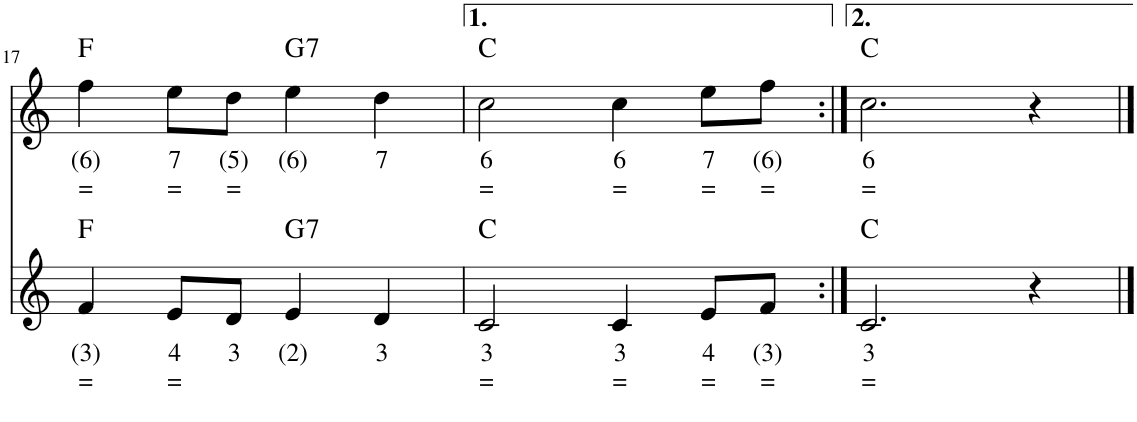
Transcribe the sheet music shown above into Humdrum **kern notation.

**kern	**text	**text	**kern	**text	**text	**harte
*part2	*part2	*part2	*part1	*part1	*part1	*part1
*staff2	*staff2	*staff2	*staff1	*staff1	*staff1	*
*I"Stem	*	*	*I"Stem	*	*	*
!!LO:PB:g=z
*clefG2	*	*	*clefG2	*	*	*
*k[]	*	*	*k[]	*	*	*
*M4/4	*	*	*M4/4	*	*	*
=17	=17	=17	=17	=17	=17	=17
!	!LO:LY:b	!LO:LY:b	!	!LO:LY:b	!LO:LY:b	!
4f/	(3)	=	4ff\	(6)	=	F:maj
!	!LO:LY:b	!LO:LY:b	!	!LO:LY:b	!LO:LY:b	!
8e/L	4	=	8ee\L	7	=	.
!	!LO:LY:b	!	!	!LO:LY:b	!LO:LY:b	!
8d/J	3	.	8dd\J	(5)	=	.
!	!LO:LY:b	!	!	!LO:LY:b	!	!LO:H:kt=7
4e/	(2)	.	4ee\	(6)	.	G:7
!	!LO:LY:b	!	!	!LO:LY:b	!	!
4d/	3	.	4dd\	7	.	.
=18	=18	=18	=18	=18	=18	=18
!	!LO:LY:b	!LO:LY:b	!	!LO:LY:b	!LO:LY:b	!
2c/	3	=	2cc\	6	=	C:maj
!	!LO:LY:b	!LO:LY:b	!	!LO:LY:b	!LO:LY:b	!
4c/	3	=	4cc\	6	=	.
!	!LO:LY:b	!LO:LY:b	!	!LO:LY:b	!LO:LY:b	!
8e/L	4	=	8ee\L	7	=	.
!	!LO:LY:b	!LO:LY:b	!	!LO:LY:b	!LO:LY:b	!
8f/J	(3)	=	8ff\J	(6)	=	.
=19:|!	=19:|!	=19:|!	=19:|!	=19:|!	=19:|!	=19:|!
!	!LO:LY:b	!LO:LY:b	!	!LO:LY:b	!LO:LY:b	!
2.c/	3	=	2.cc\	6	=	C:maj
4r	.	.	4r	.	.	.
==	==	==	==	==	==	==
*-	*-	*-	*-	*-	*-	*-
